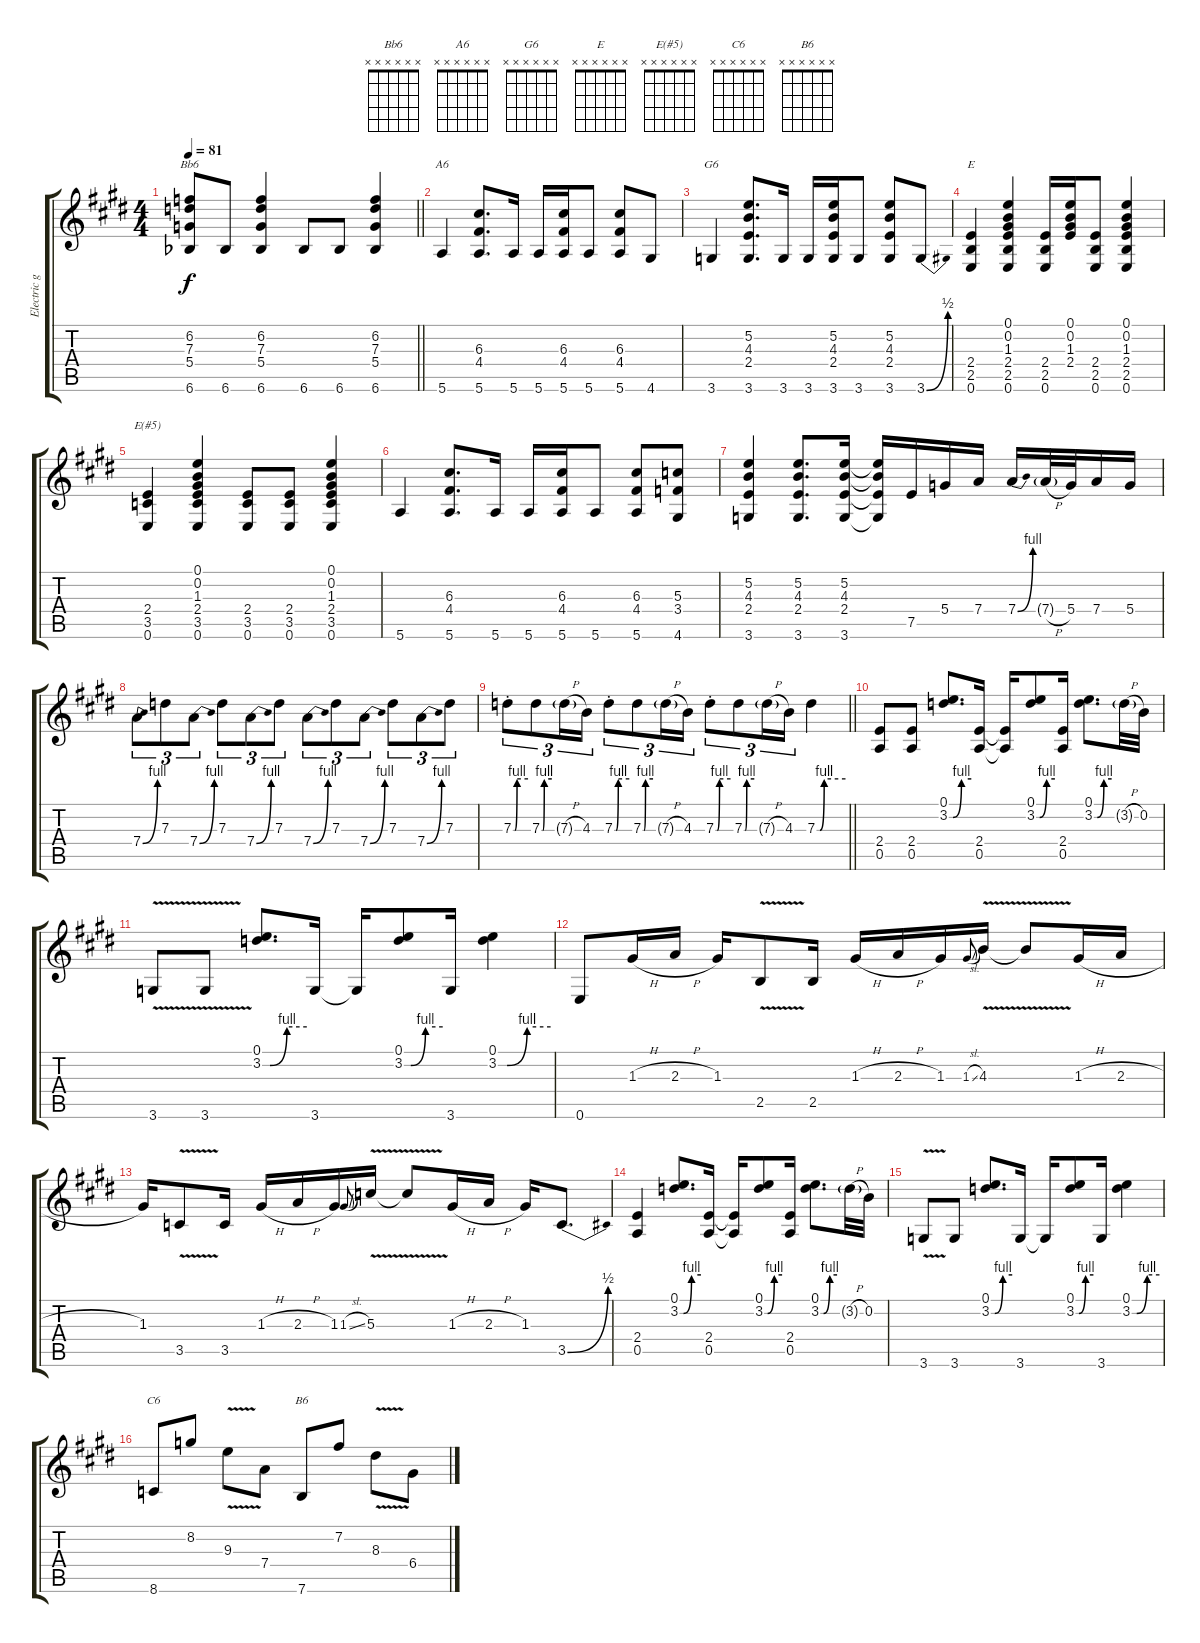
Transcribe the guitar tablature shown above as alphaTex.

\track ("Electric guitar: main" "Electric g") {instrument electricguitarjazz}
\staff {score tabs}
\tuning (E4 B3 G3 D3 A2 E2) {hide}
\chord ("Bb6" x x x x x x)
\chord ("A6" x x x x x x)
\chord ("G6" x x x x x x)
\chord ("E" x x x x x x)
\chord ("E(#5)" x x x x x x)
\chord ("C6" x x x x x x)
\chord ("B6" x x x x x x)
\ts (4 4)
\tempo 81
\clef g2
\barLineRight lightlight
\ks e
(6.2 7.3 5.4 6.6{acc b}).8{ch "Bb6" dy f} 6.6{acc b}.8 (6.2 7.3 5.4 6.6{acc b}).4 6.6{acc b}.8 6.6{acc b}.8 (6.2 7.3 5.4 6.6{acc b}).4 |
\section ("" "")
5.6.4{ch "A6"} (6.3 4.4 5.6).8{d} 5.6.16 5.6.16 (6.3 4.4 5.6).16 5.6.8 (6.3 4.4 5.6).8 4.6.8 |
3.6.4{ch "G6"} (5.2 4.3 2.4 3.6).8{d} 3.6.16 3.6.16 (5.2 4.3 2.4 3.6).16 3.6.8 (5.2 4.3 2.4 3.6).8 3.6{be (bend 0 0 60 2)}.8 |
(2.4 2.5 0.6).4{ch "E"} (0.1 0.2 1.3 2.4 2.5 0.6).4 (2.4 2.5 0.6).16 (0.1 0.2 1.3 2.4).16 (2.4 2.5 0.6).8 (0.1 0.2 1.3 2.4 2.5 0.6).4 |
(2.4 3.5 0.6).4{ch "E(#5)"} (0.1 0.2 1.3 2.4 3.5 0.6).4 (2.4 3.5 0.6).8 (2.4 3.5 0.6).8 (0.1 0.2 1.3 2.4 3.5 0.6).4 |
5.6.4 (6.3 4.4 5.6).8{d} 5.6.16 5.6.16 (6.3 4.4 5.6).16 5.6.8 (6.3 4.4 5.6).8 (5.3 3.4 4.6).8 |
(5.2 4.3 2.4 3.6).4 (5.2 4.3 2.4 3.6).8{d} (5.2 4.3 2.4 3.6).16 (5.2{t} 4.3{t} 2.4{t} 3.6{t}).16 7.5.16 5.4.16 7.4.16 7.4{be (bend 0 0 60 4)}.16 7.4{h g}.32 5.4.32 7.4.16 5.4.16 |
7.4{be (bend 0 0 60 4)}.8{tu (3 2)} 7.3.8{tu (3 2)} 7.4{be (bend 0 0 60 4)}.8{tu (3 2)} 7.3.8{tu (3 2)} 7.4{be (bend 0 0 60 4)}.8{tu (3 2)} 7.3.8{tu (3 2)} 7.4{be (bend 0 0 60 4)}.8{tu (3 2)} 7.3.8{tu (3 2)} 7.4{be (bend 0 0 60 4)}.8{tu (3 2)} 7.3.8{tu (3 2)} 7.4{be (bend 0 0 60 4)}.8{tu (3 2)} 7.3.8{tu (3 2)} |
\barLineRight lightlight
7.3{be (custom 0 0 6 0 15 4 60 4) st}.8{tu (3 2)} 7.3{be (custom 0 0 6 0 15 4 60 4)}.8{tu (3 2)} 7.3{h g}.16{tu (3 2)} 4.3.16{tu (3 2)} 7.3{be (custom 0 0 6 0 15 4 60 4) st}.8{tu (3 2)} 7.3{be (custom 0 0 6 0 15 4 60 4)}.8{tu (3 2)} 7.3{h g}.16{tu (3 2)} 4.3.16{tu (3 2)} 7.3{be (custom 0 0 6 0 15 4 60 4) st}.8{tu (3 2)} 7.3{be (custom 0 0 6 0 15 4 60 4)}.8{tu (3 2)} 7.3{h g}.16{tu (3 2)} 4.3.16{tu (3 2)} 7.3{be (custom 0 0 6 0 15 4 60 4)}.4 |
\section ("" "")
(2.4 0.5).8 (2.4 0.5).8 (0.1 3.2{be (custom 0 0 10 0 33 4 60 4)}).8{d} (2.4 0.5).16 (2.4{t} 0.5{t}).16 (0.1 3.2{be (custom 0 0 10 0 33 4 60 4)}).8 (2.4 0.5).16 (0.1 3.2{be (custom 0 0 10 0 33 4 60 4)}).8{d} 3.2{h g}.32 0.2.32 |
3.6{v}.8 3.6{v}.8 (0.1 3.2{be (custom 0 0 10 0 33 4 60 4)}).8{d} 3.6.16 3.6{t}.16 (0.1 3.2{be (custom 0 0 10 0 33 4 60 4)}).8 3.6.16 (0.1 3.2{be (custom 0 0 10 0 33 4 60 4)}).4 |
0.6.8 1.3{h}.16 2.3{h}.16 1.3.16 2.5{v}.8 2.5.16 1.3{h}.16 2.3{h}.16 1.3.16 1.3{sl}.8{gr onbeat} 4.3{v}.16 4.3{t}.8 1.3{h}.16 2.3{h}.16 |
1.3.16 3.5{v}.8 3.5.16 1.3{h}.16 2.3{h}.16 1.3.16 1.3{sl}.8{gr onbeat} 5.3{v}.16 5.3{t}.8 1.3{h}.16 2.3{h}.16 1.3.16 3.5{be (bend 0 0 60 2)}.8{d} |
(2.4 0.5).4 (0.1 3.2{be (custom 0 0 10 0 33 4 60 4)}).8{d} (2.4 0.5).16 (2.4{t} 0.5{t}).16 (0.1 3.2{be (custom 0 0 10 0 33 4 60 4)}).8 (2.4 0.5).16 (0.1 3.2{be (custom 0 0 10 0 33 4 60 4)}).8{d} 3.2{h g}.32 0.2.32 |
3.6{v}.8 3.6.8 (0.1 3.2{be (custom 0 0 10 0 33 4 60 4)}).8{d} 3.6.16 3.6{t}.16 (0.1 3.2{be (custom 0 0 10 0 33 4 60 4)}).8 3.6.16 (0.1 3.2{be (custom 0 0 10 0 33 4 60 4)}).4 |
8.6.8{ch "C6"} 8.2.8 9.3{v}.8 7.4.8 7.6.8{ch "B6"} 7.2.8 8.3{v}.8 6.4.8
